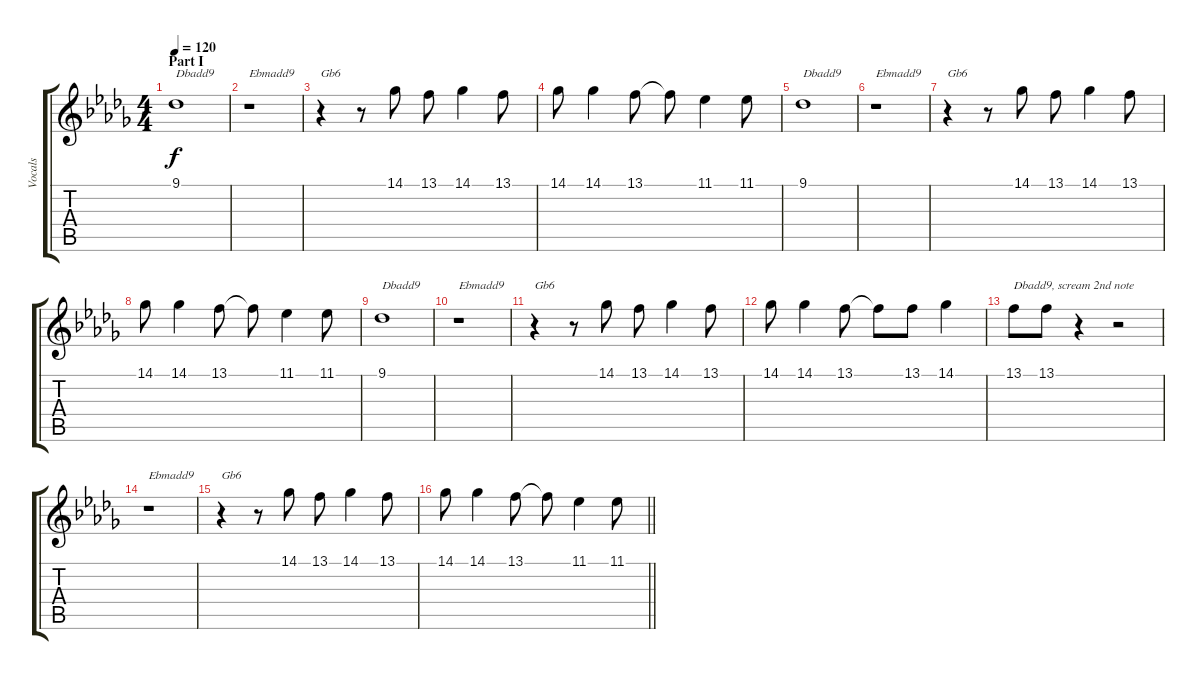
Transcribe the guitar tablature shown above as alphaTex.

\track ("Vocals" "Vocals") {instrument trumpet}
\staff {score tabs}
\tuning (E4 B3 G3 D3 A2 E2) {hide}
\ts (4 4)
\section ("" "Part I")
\tempo 120
\clef g2
\ks db
9.1.1{txt "Dbadd9" dy f} |
r.1{txt "Ebmadd9"} |
r.4{txt "Gb6"} r.8 14.1.8 13.1.8 14.1.4 13.1.8 |
14.1.8 14.1.4 13.1.8 13.1{t}.8 11.1.4 11.1.8 |
9.1.1{txt "Dbadd9"} |
r.1{txt "Ebmadd9"} |
r.4{txt "Gb6"} r.8 14.1.8 13.1.8 14.1.4 13.1.8 |
14.1.8 14.1.4 13.1.8 13.1{t}.8 11.1.4 11.1.8 |
9.1.1{txt "Dbadd9"} |
r.1{txt "Ebmadd9"} |
r.4{txt "Gb6"} r.8 14.1.8 13.1.8 14.1.4 13.1.8 |
14.1.8 14.1.4 13.1.8 13.1{t}.8 13.1.8 14.1.4 |
13.1.8{txt "Dbadd9, scream 2nd note"} 13.1.8 r.4 r.2 |
r.1{txt "Ebmadd9"} |
r.4{txt "Gb6"} r.8 14.1.8 13.1.8 14.1.4 13.1.8 |
\barLineRight lightlight
14.1.8 14.1.4 13.1.8 13.1{t}.8 11.1.4 11.1.8
